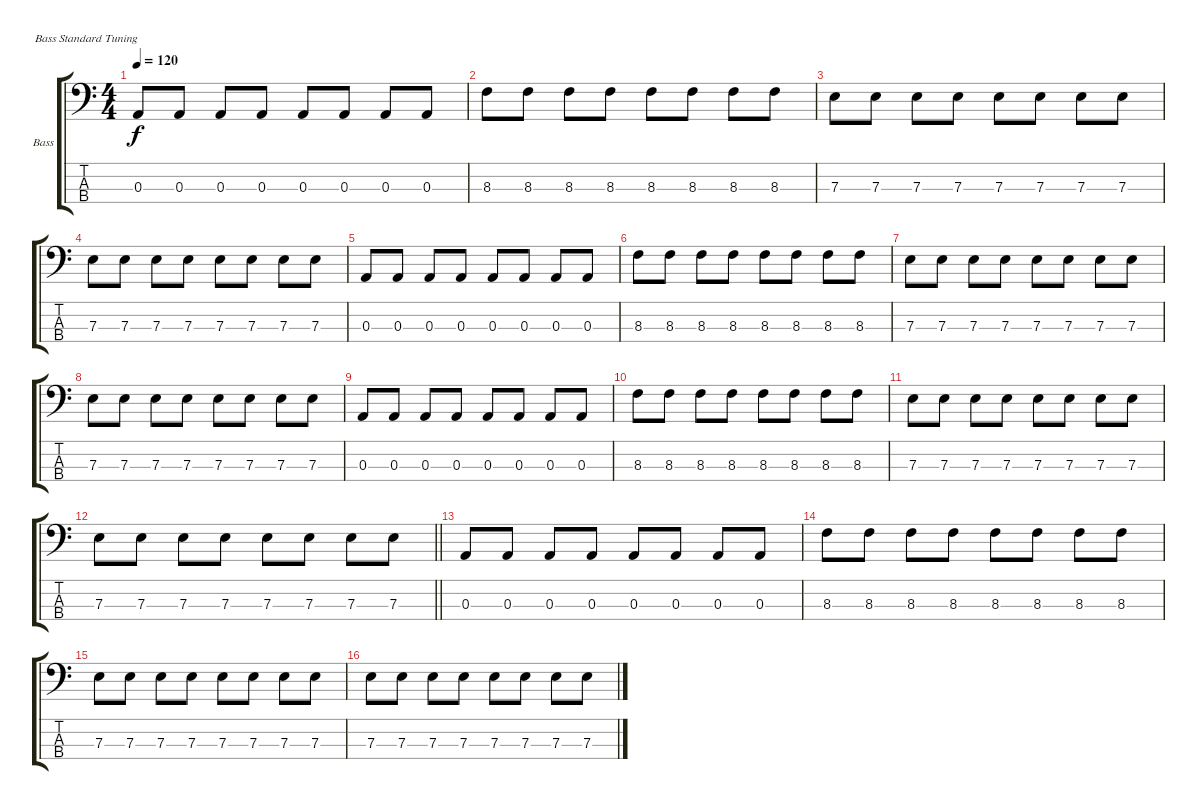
\defaultSystemsLayout 4
\bracketExtendMode groupsimilarinstruments
\firstSystemTrackNameOrientation horizontal
\otherSystemsTrackNameOrientation horizontal
\track ("Bass" "Bass") {instrument electricbassfinger}
\staff {score tabs}
\tuning (G2 D2 A1 E1)
\ts (4 4)
\tempo 120
\clef f4
\ks c
0.3.8{dy f} 0.3.8 0.3.8 0.3.8 0.3.8 0.3.8 0.3.8 0.3.8 |
8.3.8 8.3.8 8.3.8 8.3.8 8.3.8 8.3.8 8.3.8 8.3.8 |
7.3.8 7.3.8 7.3.8 7.3.8 7.3.8 7.3.8 7.3.8 7.3.8 |
7.3.8 7.3.8 7.3.8 7.3.8 7.3.8 7.3.8 7.3.8 7.3.8 |
0.3.8 0.3.8 0.3.8 0.3.8 0.3.8 0.3.8 0.3.8 0.3.8 |
8.3.8 8.3.8 8.3.8 8.3.8 8.3.8 8.3.8 8.3.8 8.3.8 |
7.3.8 7.3.8 7.3.8 7.3.8 7.3.8 7.3.8 7.3.8 7.3.8 |
7.3.8 7.3.8 7.3.8 7.3.8 7.3.8 7.3.8 7.3.8 7.3.8 |
0.3.8 0.3.8 0.3.8 0.3.8 0.3.8 0.3.8 0.3.8 0.3.8 |
8.3.8 8.3.8 8.3.8 8.3.8 8.3.8 8.3.8 8.3.8 8.3.8 |
7.3.8 7.3.8 7.3.8 7.3.8 7.3.8 7.3.8 7.3.8 7.3.8 |
\barLineRight lightlight
7.3.8 7.3.8 7.3.8 7.3.8 7.3.8 7.3.8 7.3.8 7.3.8 |
0.3.8 0.3.8 0.3.8 0.3.8 0.3.8 0.3.8 0.3.8 0.3.8 |
8.3.8 8.3.8 8.3.8 8.3.8 8.3.8 8.3.8 8.3.8 8.3.8 |
7.3.8 7.3.8 7.3.8 7.3.8 7.3.8 7.3.8 7.3.8 7.3.8 |
7.3.8 7.3.8 7.3.8 7.3.8 7.3.8 7.3.8 7.3.8 7.3.8
